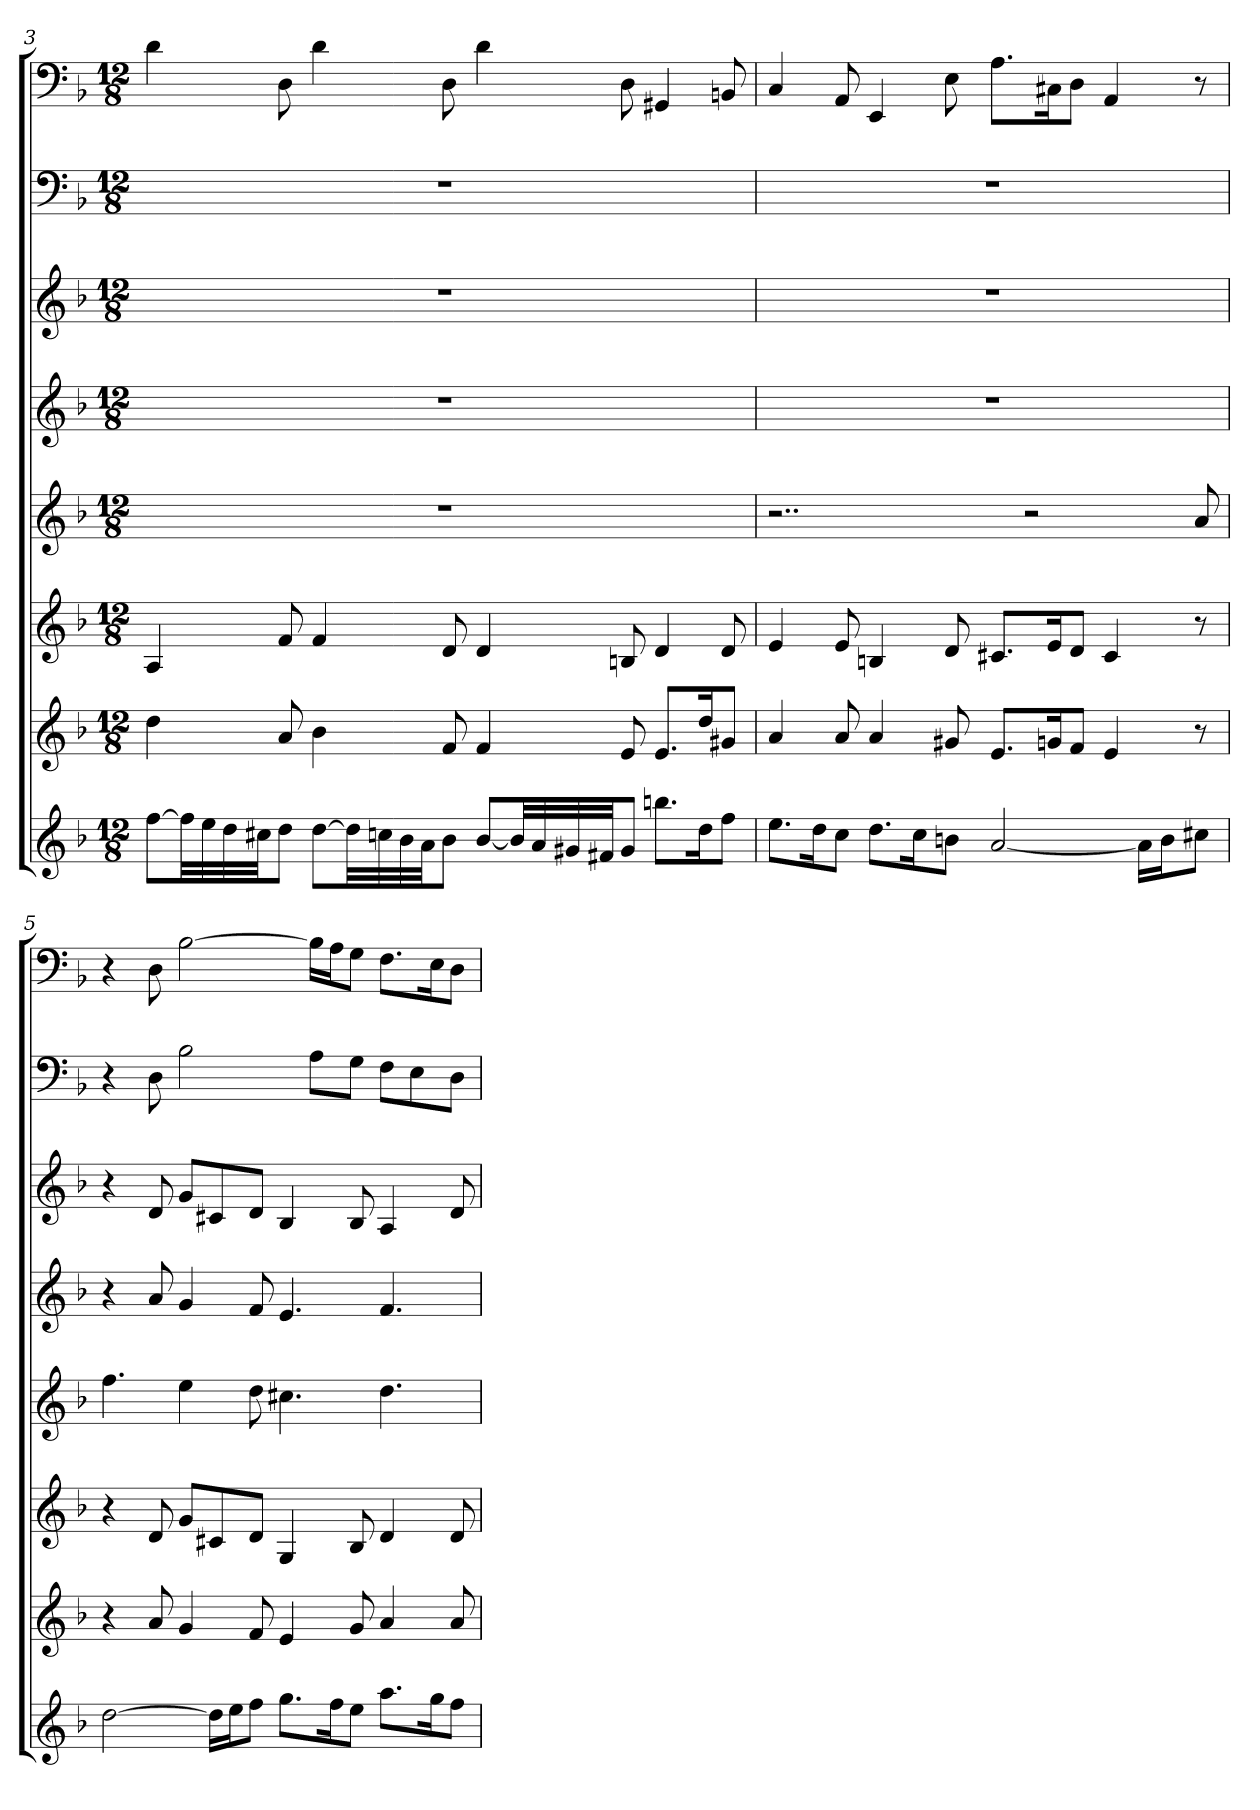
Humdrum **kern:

**kern	**kern	**kern	**kern	**kern	**kern	**kern	**kern
*part8	*part7	*part6	*part5	*part4	*part3	*part2	*part1
*staff8	*staff7	*staff6	*staff5	*staff4	*staff3	*staff2	*staff1
*k[b-]	*k[b-]	*k[b-]	*k[b-]	*k[b-]	*k[b-]	*k[b-]	*k[b-]
*d:	*d:	*d:	*d:	*d:	*d:	*d:	*d:
*M12/8	*M12/8	*M12/8	*M12/8	*M12/8	*M12/8	*M12/8	*M12/8
=3	=3	=3	=3	=3	=3	=3	=3
[8ffL	4dd	4A	1.r	1.r	1.r	1.r	4d
32ffLL]	.	.	.	.	.	.	.
32ee	.	.	.	.	.	.	.
32dd	.	.	.	.	.	.	.
32cc#XJJ	.	.	.	.	.	.	.
8ddJ	8a	8f	.	.	.	.	8D
[8ddL	4b-	4f	.	.	.	.	4d
32ddLL]	.	.	.	.	.	.	.
32ccn	.	.	.	.	.	.	.
32b-	.	.	.	.	.	.	.
32aJJ	.	.	.	.	.	.	.
8b-J	8f	8d	.	.	.	.	8D
[8b-L	4f	4d	.	.	.	.	4d
32b-LL]	.	.	.	.	.	.	.
32a	.	.	.	.	.	.	.
32g#X	.	.	.	.	.	.	.
32f#XJJ	.	.	.	.	.	.	.
8g#J	8e	8Bn	.	.	.	.	8D
8.bbnL	8.eL	4d	.	.	.	.	4GG#X
16ddK	16ddK	.	.	.	.	.	.
8ffJ	8g#XJ	8d	.	.	.	.	8BBn
=4	=4	=4	=4	=4	=4	=4	=4
8.eeL	4a	4e	2..r	1.r	1.r	1.r	4C
16ddK	.	.	.	.	.	.	.
8ccJ	8a	8e	.	.	.	.	8AA
8.ddL	4a	4Bn	.	.	.	.	4EE
16ccK	.	.	.	.	.	.	.
8bnJ	8g#X	8d	.	.	.	.	8E
[2a	8.eL	8.c#XL	.	.	.	.	8.AL
.	.	.	2r	.	.	.	.
.	16gnK	16eK	.	.	.	.	16C#XK
.	8fJ	8dJ	.	.	.	.	8DJ
.	4e	4c#	.	.	.	.	4AA
16aLL]	.	.	.	.	.	.	.
16bJ	.	.	.	.	.	.	.
8cc#XJ	8r	8r	8a	.	.	.	8r
=5	=5	=5	=5	=5	=5	=5	=5
[2dd	4r	4r	4.ff	4r	4r	4r	4r
.	8a	8d	.	8a	8d	8D	8D
.	4g	8gL	4ee	4g	8gL	2B-	[2B-
16ddLL]	.	8c#X	.	.	8c#X	.	.
16eeJ	.	.	.	.	.	.	.
8ffJ	8f	8dJ	8dd	8f	8dJ	.	.
8.ggL	4e	4G	4.cc#X	4.e	4B-	.	.
.	.	.	.	.	.	8AL	16B-LL]
16ffK	.	.	.	.	.	.	16AJ
8eeJ	8g	8B-	.	.	8B-	8GJ	8GJ
8.aaL	4a	4d	4.dd	4.f	4A	8FL	8.FL
.	.	.	.	.	.	8E	.
16ggK	.	.	.	.	.	.	16EK
8ffJ	8a	8d	.	.	8d	8DJ	8DJ
=	=	=	=	=	=	=	=
*-	*-	*-	*-	*-	*-	*-	*-
